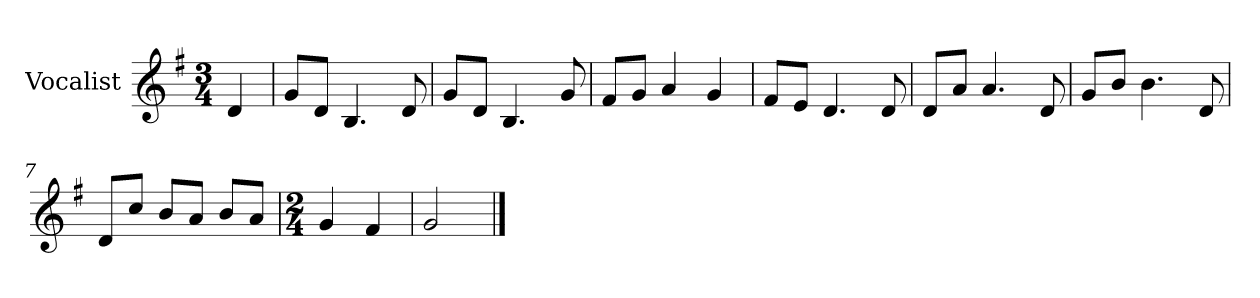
**kern
*part1
*staff1
*I"Vocalist
*k[f#]
*G:
*M3/4
=
4d
=1
8gL
8dJ
4.B
8d
=2
8gL
8dJ
4.B
8g
=3
8f#L
8gJ
4a
4g
=4
8f#L
8eJ
4.d
8d
=5
8dL
8aJ
4.a
8d
=6
8gL
8bJ
4.b
8d
=7
8dL
8ccJ
8bL
8aJ
8bL
8aJ
=8
*M2/4
4g
4f#
=9
2g
==
*-
